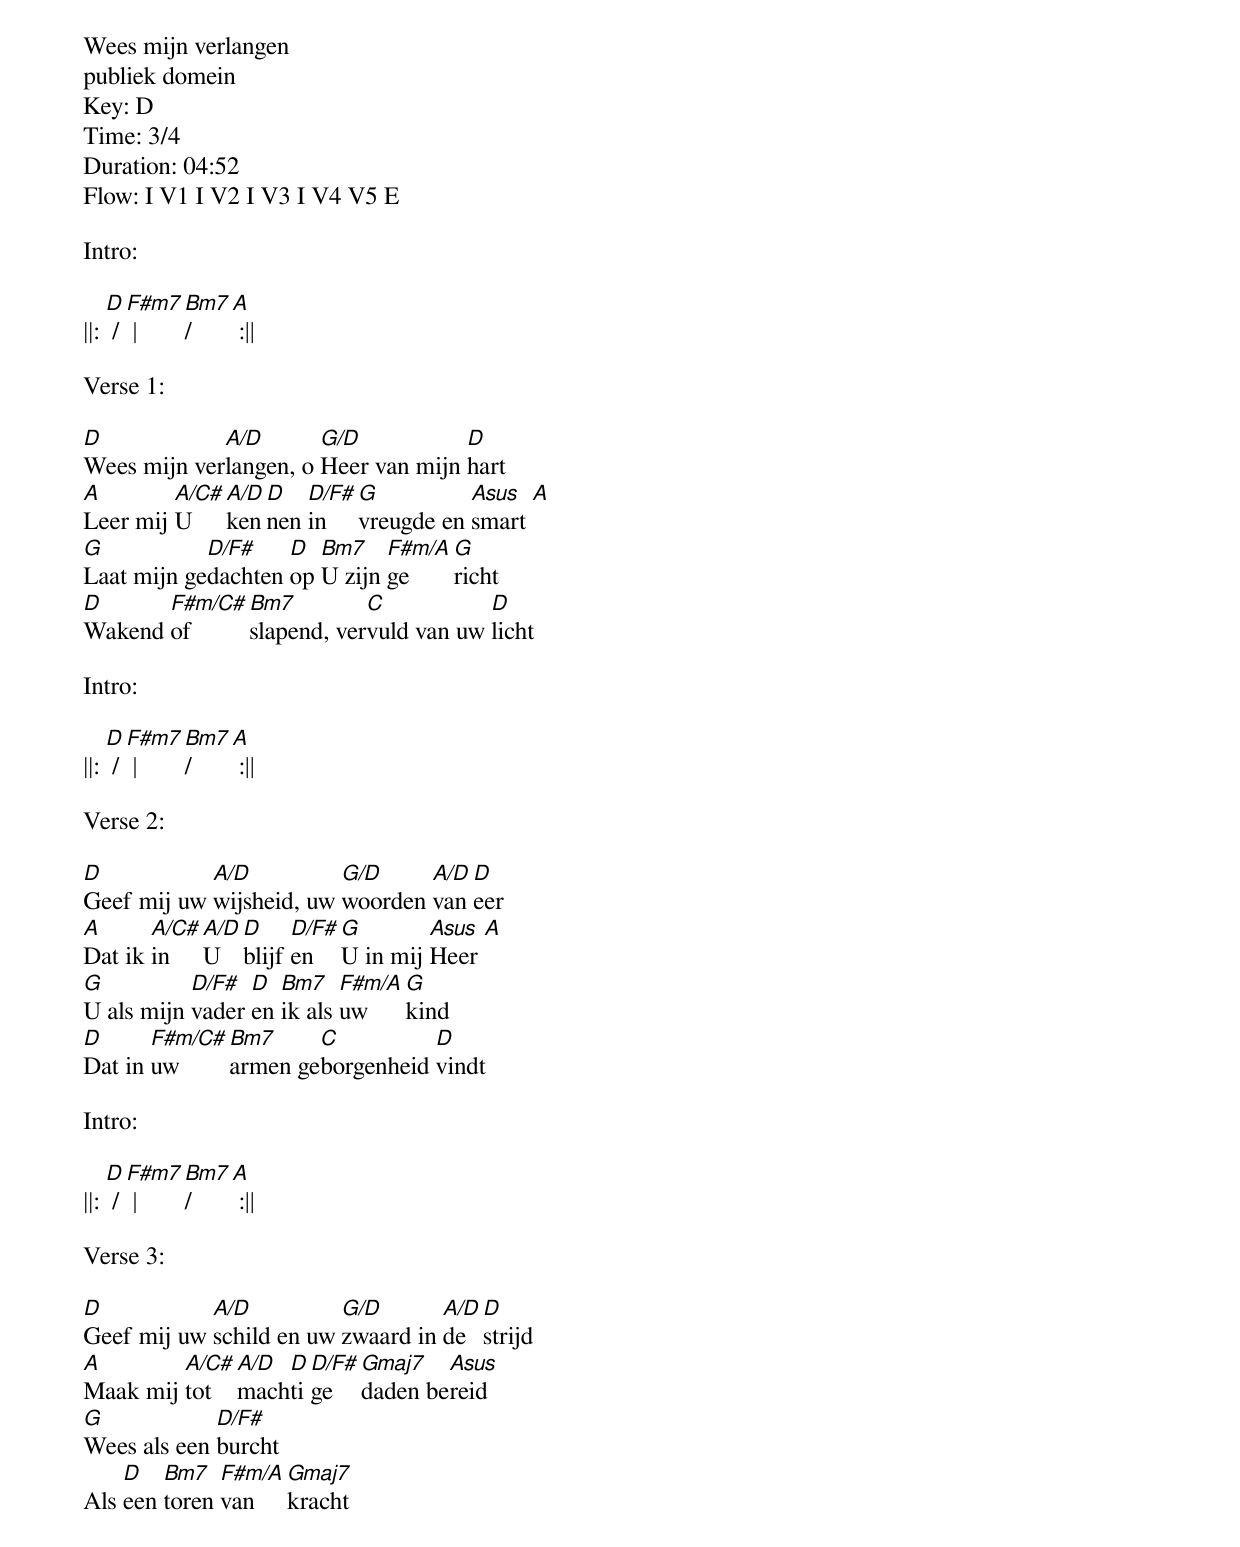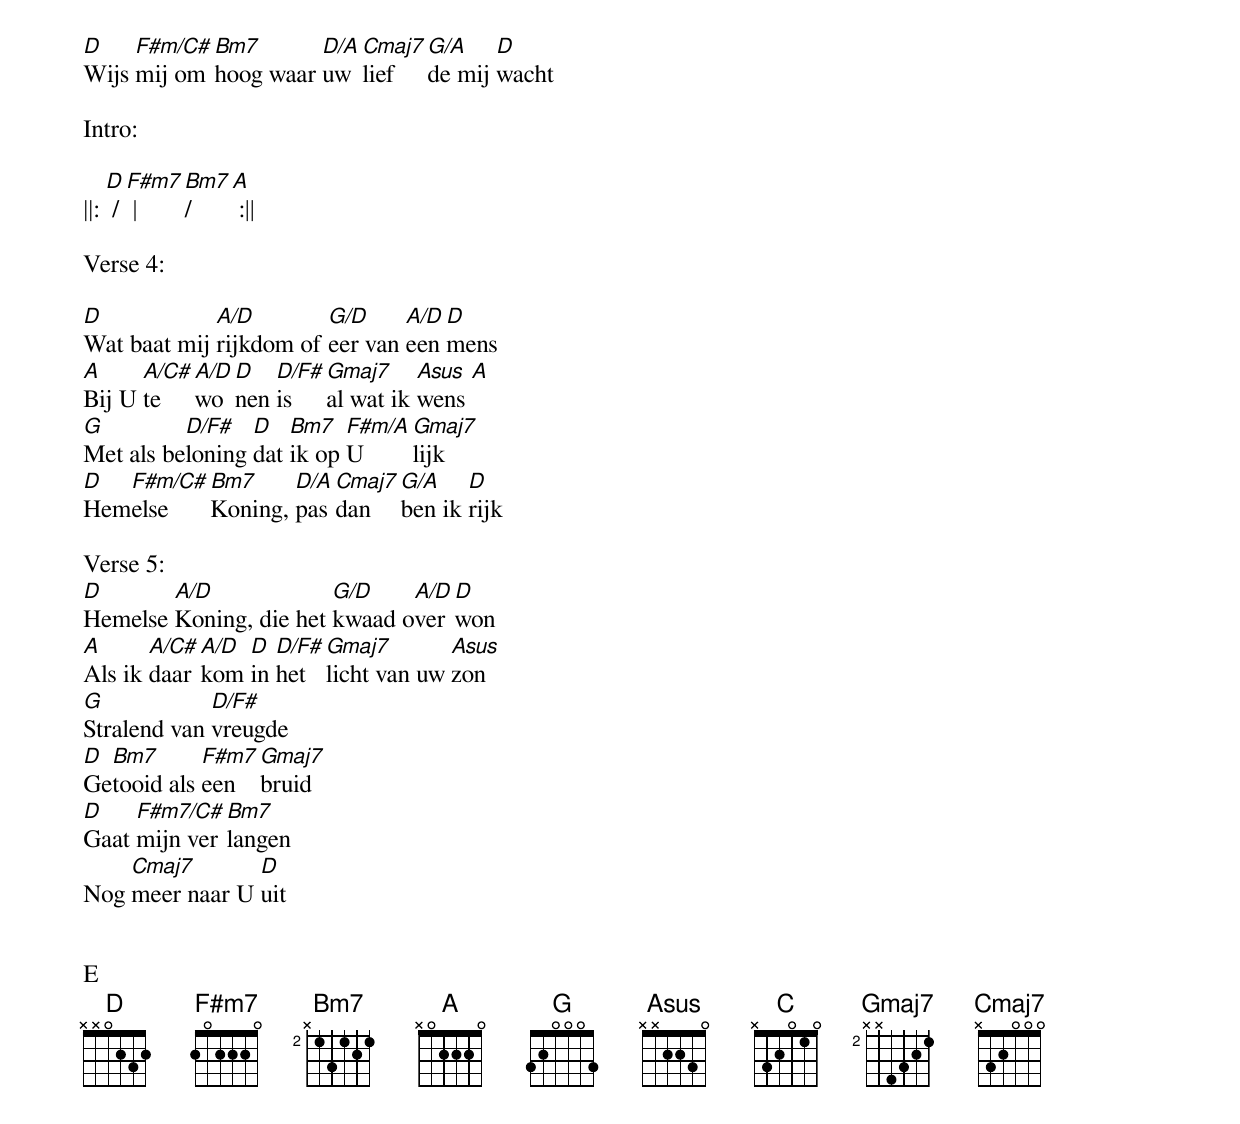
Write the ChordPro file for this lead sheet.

Wees mijn verlangen
publiek domein
Key: D
Time: 3/4
Duration: 04:52
Flow: I V1 I V2 I V3 I V4 V5 E

Intro:

||: [D] / [F#m7] | [Bm7]/ [A] :||

Verse 1:

[D]Wees mijn ver[A/D]langen, o [G/D]Heer van mijn [D]hart
[A]Leer mij [A/C#]U [A/D]ken[D]nen [D/F#]in [G]vreugde en [Asus]smart [A]
[G]Laat mijn ge[D/F#]dachten [D]op [Bm7]U zijn [F#m/A]ge[G]richt
[D]Wakend [F#m/C#]of [Bm7]slapend, ver[C]vuld van uw [D]licht

Intro:

||: [D] / [F#m7] | [Bm7]/ [A] :||

Verse 2:

[D]Geef mij uw [A/D]wijsheid, uw [G/D]woorden [A/D]van [D]eer
[A]Dat ik [A/C#]in [A/D]U [D]blijf [D/F#]en [G]U in mij [Asus]Heer [A]
[G]U als mijn [D/F#]vader [D]en [Bm7]ik als [F#m/A]uw [G]kind
[D]Dat in [F#m/C#]uw [Bm7]armen ge[C]borgenheid [D]vindt

Intro:

||: [D] / [F#m7] | [Bm7]/ [A] :||

Verse 3:

[D]Geef mij uw [A/D]schild en uw [G/D]zwaard in [A/D]de [D]strijd
[A]Maak mij [A/C#]tot [A/D]mach[D]ti[D/F#]ge [Gmaj7]daden be[Asus]reid
[G]Wees als een [D/F#]burcht
Als [D]een [Bm7]toren [F#m/A]van [Gmaj7]kracht
[D]Wijs [F#m/C#]mij om[Bm7]hoog waar [D/A]uw [Cmaj7]lief[G/A]de mij [D]wacht

Intro:

||: [D] / [F#m7] | [Bm7]/ [A] :||

Verse 4:

[D]Wat baat mij [A/D]rijkdom of [G/D]eer van [A/D]een [D]mens
[A]Bij U [A/C#]te [A/D]wo[D]nen [D/F#]is [Gmaj7]al wat ik [Asus]wens [A]
[G]Met als be[D/F#]loning [D]dat [Bm7]ik op [F#m/A]U [Gmaj7]lijk
[D]Hem[F#m/C#]else [Bm7]Koning, [D/A]pas [Cmaj7]dan [G/A]ben ik [D]rijk

Verse 5:
[D]Hemelse [A/D]Koning, die het [G/D]kwaad o[A/D]ver[D]won
[A]Als ik [A/C#]daar [A/D]kom [D]in [D/F#]het [Gmaj7]licht van uw [Asus]zon
[G]Stralend van [D/F#]vreugde
[D]Ge[Bm7]tooid als [F#m7]een [Gmaj7]bruid
[D]Gaat [F#m7/C#]mijn ver[Bm7]langen
Nog [Cmaj7]meer naar U [D]uit


E
